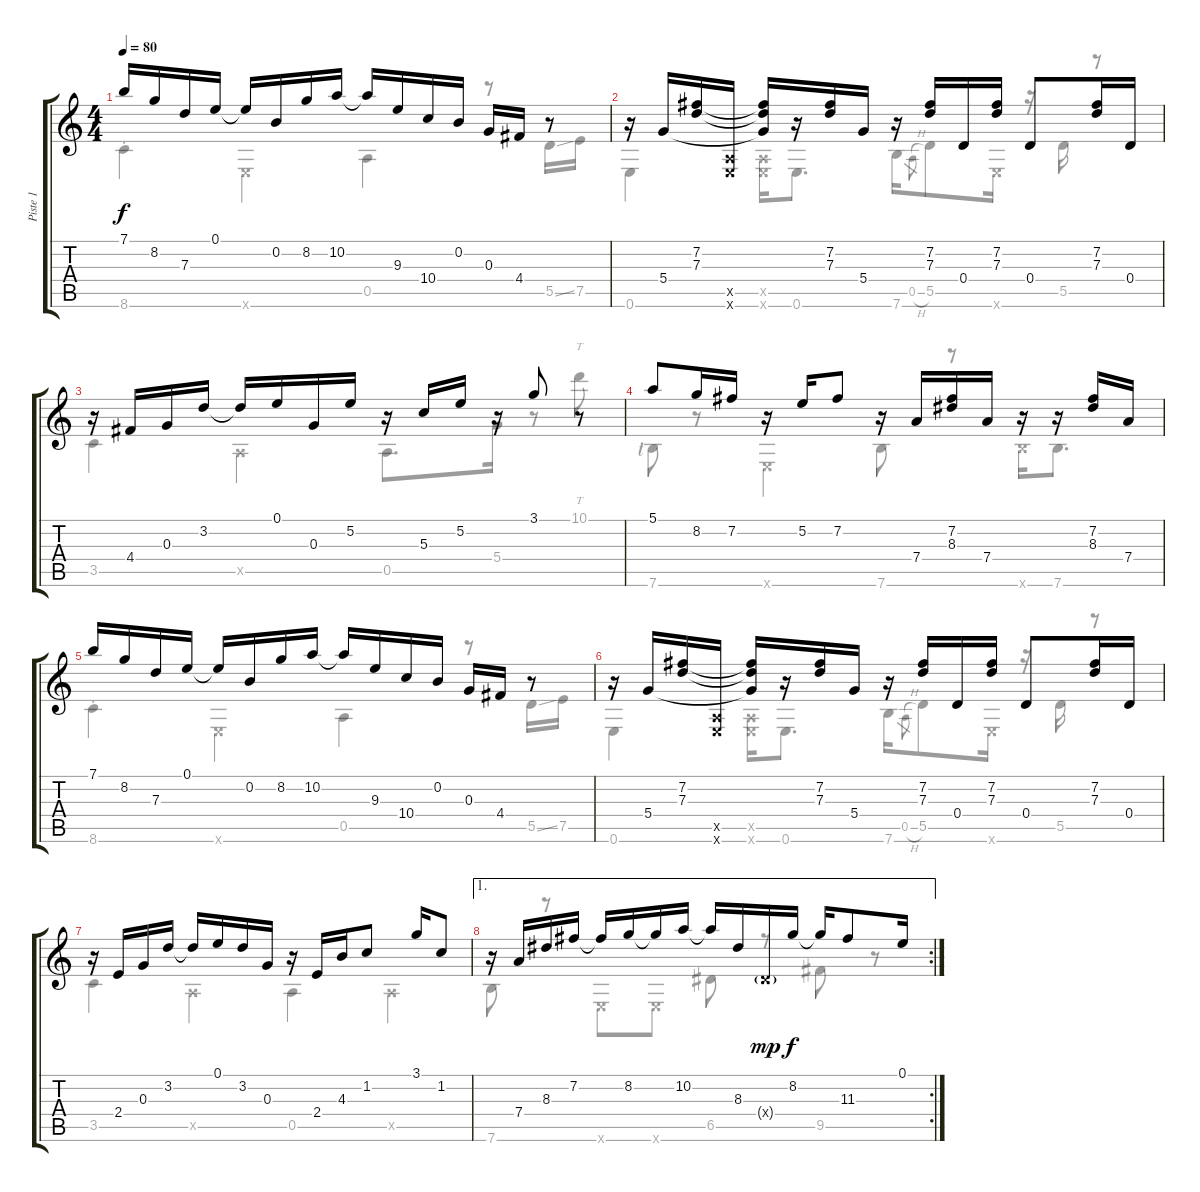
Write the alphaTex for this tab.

\track ("Piste 1" "Piste 1") {instrument acousticguitarsteel}
\staff {score tabs}
\tuning (E4 B3 G3 D3 A2 E2) {hide}
\voice
\ts (4 4)
\tempo 80
\clef g2
\ks c
7.1.16{dy f} 8.2.16 7.3.16 0.1.16 0.1{t}.16 0.2.16 8.2.16 10.2.16 10.2{t}.16 9.3.16 10.4.16 0.2.16 0.3.16 4.4.16 r.8 |
r.16 5.4.16 (7.2 7.3).16 (0.5{x} 0.6{x}).16 (7.2{t} 7.3{t} 5.4{t}).16 r.16 (7.2 7.3).16 5.4.16 r.16 (7.2 7.3).16 0.4.16 (7.2 7.3).16 0.4.8 (7.2 7.3).16 0.4.16 |
r.16 4.4.16 0.3.16 3.2.16 3.2{t}.16 0.1.16 0.3.16 5.2.16 r.16 5.3.16 5.2.16 r.16 3.1.8 r.8 |
5.1.8 8.2.16 7.2.16 r.16 5.2.16 7.2.8 r.16 7.4.16 (7.2 8.3).16 7.4.16 r.16 r.16 (7.2 8.3).16 7.4.16 |
7.1.16 8.2.16 7.3.16 0.1.16 0.1{t}.16 0.2.16 8.2.16 10.2.16 10.2{t}.16 9.3.16 10.4.16 0.2.16 0.3.16 4.4.16 r.8 |
r.16 5.4.16 (7.2 7.3).16 (0.5{x} 0.6{x}).16 (7.2{t} 7.3{t} 5.4{t}).16 r.16 (7.2 7.3).16 5.4.16 r.16 (7.2 7.3).16 0.4.16 (7.2 7.3).16 0.4.8 (7.2 7.3).16 0.4.16 |
r.16 2.4.16 0.3.16 3.2.16 3.2{t}.16 0.1.16 3.2.16 0.3.16 r.16 2.4.16 4.3.16 1.2.8 3.1.16 1.2.8 |
\ae 1
\rc 2
r.16 7.4.16 8.3.16 7.2.16 7.2{t}.16 8.2.16 8.2{t}.16 10.2.16 10.2{t}.16 8.3.16 0.4{g x}.16{dy mp} 8.2.16{dy f} 8.2{t}.16 11.3.8 0.1.16
\voice
\clef g2
\ottava regular
\simile none
\ks c
8.6{st}.4{dy f} 0.6{x}.4 0.5.4 r.8 5.5{ss}.16 7.5.16 |
0.6.4 (0.5{x} 0.6{x}).16 0.6.8{d} 7.6.16 0.5{h}.8{gr} 5.5.8 0.6{x}.16 r.16 5.5.16 r.8 |
3.5.4 0.5{x}.4 0.5.8{d} 5.4.16 r.8 10.1.8{tt} |
7.6{lf 1}.8 r.8 0.6{x}.4 7.6.8 r.8 7.6{x}.16 7.6.8{d} |
8.6{st}.4 0.6{x}.4 0.5.4 r.8 5.5{ss}.16 7.5.16 |
0.6.4 (0.5{x} 0.6{x}).16 0.6.8{d} 7.6.16 0.5{h}.8{gr} 5.5.8 0.6{x}.16 r.16 5.5.16 r.8 |
3.5.4 0.5{x}.4 0.5.4 0.5{x}.4 |
7.6.8 r.8 0.6{x}.8 0.6{x}.8 6.5.8 r.8 9.5.8 r.8
